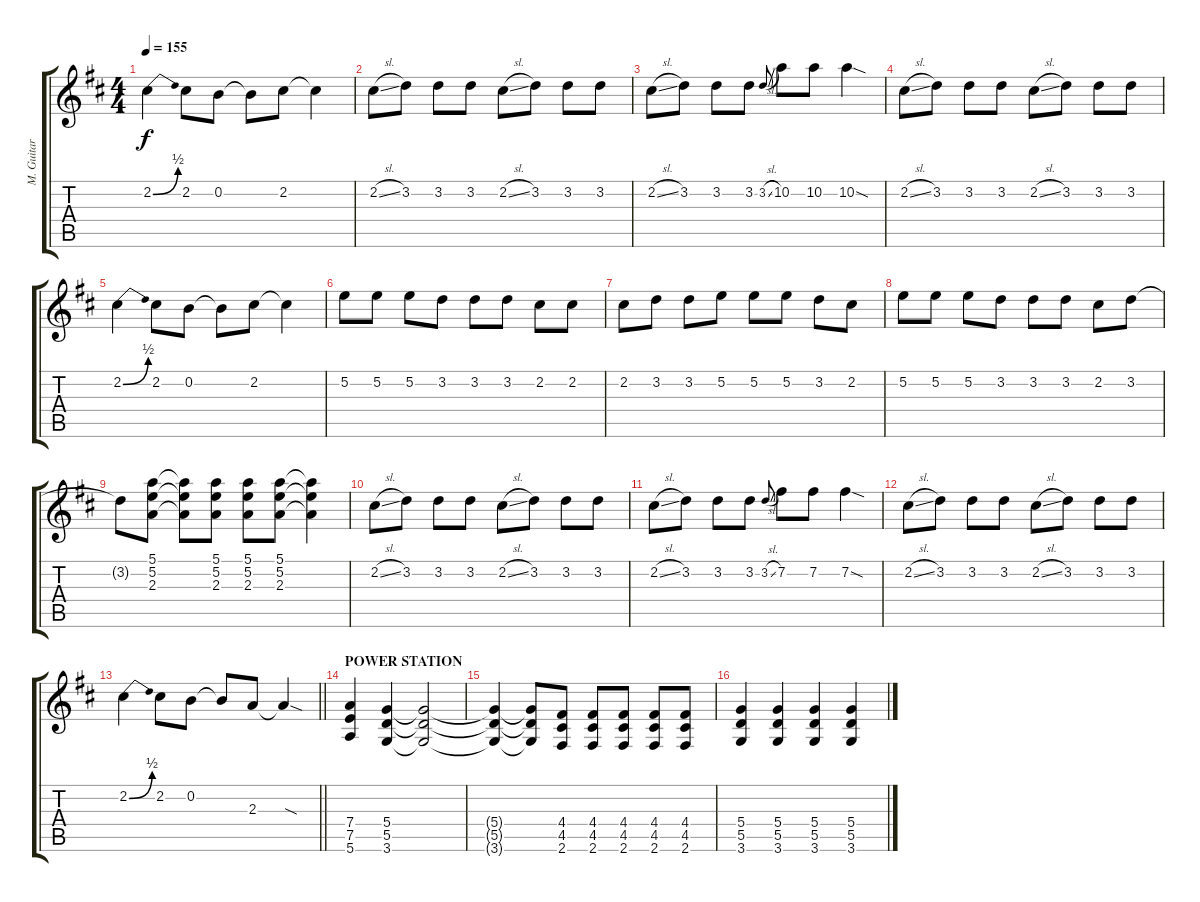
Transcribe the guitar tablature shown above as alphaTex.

\track ("M. Guitar" "M. Guitar") {instrument overdrivenguitar}
\staff {score tabs}
\tuning (E4 B3 G3 D3 A2 E2) {hide}
\ts (4 4)
\tempo 155
\clef g2
\ks d
2.2{be (bend 0 0 60 2)}.4{dy f} 2.2.8 0.2.8 0.2{t}.8 2.2.8 2.2{t}.4 |
2.2{sl}.8 3.2.8 3.2.8 3.2.8 2.2{sl}.8 3.2.8 3.2.8 3.2.8 |
2.2{sl}.8 3.2.8 3.2.8 3.2.8 3.2{sl}.8{gr onbeat} 10.2.8 10.2.8 10.2{sod}.4 |
2.2{sl}.8 3.2.8 3.2.8 3.2.8 2.2{sl}.8 3.2.8 3.2.8 3.2.8 |
2.2{be (bend 0 0 60 2)}.4 2.2.8 0.2.8 0.2{t}.8 2.2.8 2.2{t}.4 |
5.2.8 5.2.8 5.2.8 3.2.8 3.2.8 3.2.8 2.2.8 2.2.8 |
2.2.8 3.2.8 3.2.8 5.2.8 5.2.8 5.2.8 3.2.8 2.2.8 |
5.2.8 5.2.8 5.2.8 3.2.8 3.2.8 3.2.8 2.2.8 3.2.8 |
3.2{t}.8 (5.1 5.2 2.3).8 (5.1{t} 5.2{t} 2.3{t}).8 (5.1 5.2 2.3).8 (5.1 5.2 2.3).8 (5.1 5.2 2.3).8 (5.1{t} 5.2{t} 2.3{t}).4 |
2.2{sl}.8 3.2.8 3.2.8 3.2.8 2.2{sl}.8 3.2.8 3.2.8 3.2.8 |
2.2{sl}.8 3.2.8 3.2.8 3.2.8 3.2{sl}.8{gr onbeat} 7.2.8 7.2.8 7.2{sod}.4 |
2.2{sl}.8 3.2.8 3.2.8 3.2.8 2.2{sl}.8 3.2.8 3.2.8 3.2.8 |
\barLineRight lightlight
2.2{be (bend 0 0 60 2)}.4 2.2.8 0.2.8 0.2{t}.8 2.3.8 2.3{sod t}.4 |
\section ("" "POWER STATION")
(7.4 7.5 5.6).4 (5.4 5.5 3.6).4 (5.4{t} 5.5{t} 3.6{t}).2 |
(5.4{t} 5.5{t} 3.6{t}).4 (5.4{t} 5.5{t} 3.6{t}).8 (4.4 4.5 2.6).8 (4.4 4.5 2.6).8 (4.4 4.5 2.6).8 (4.4 4.5 2.6).8 (4.4 4.5 2.6).8 |
(5.4 5.5 3.6).4 (5.4 5.5 3.6).4 (5.4 5.5 3.6).4 (5.4 5.5 3.6).4
